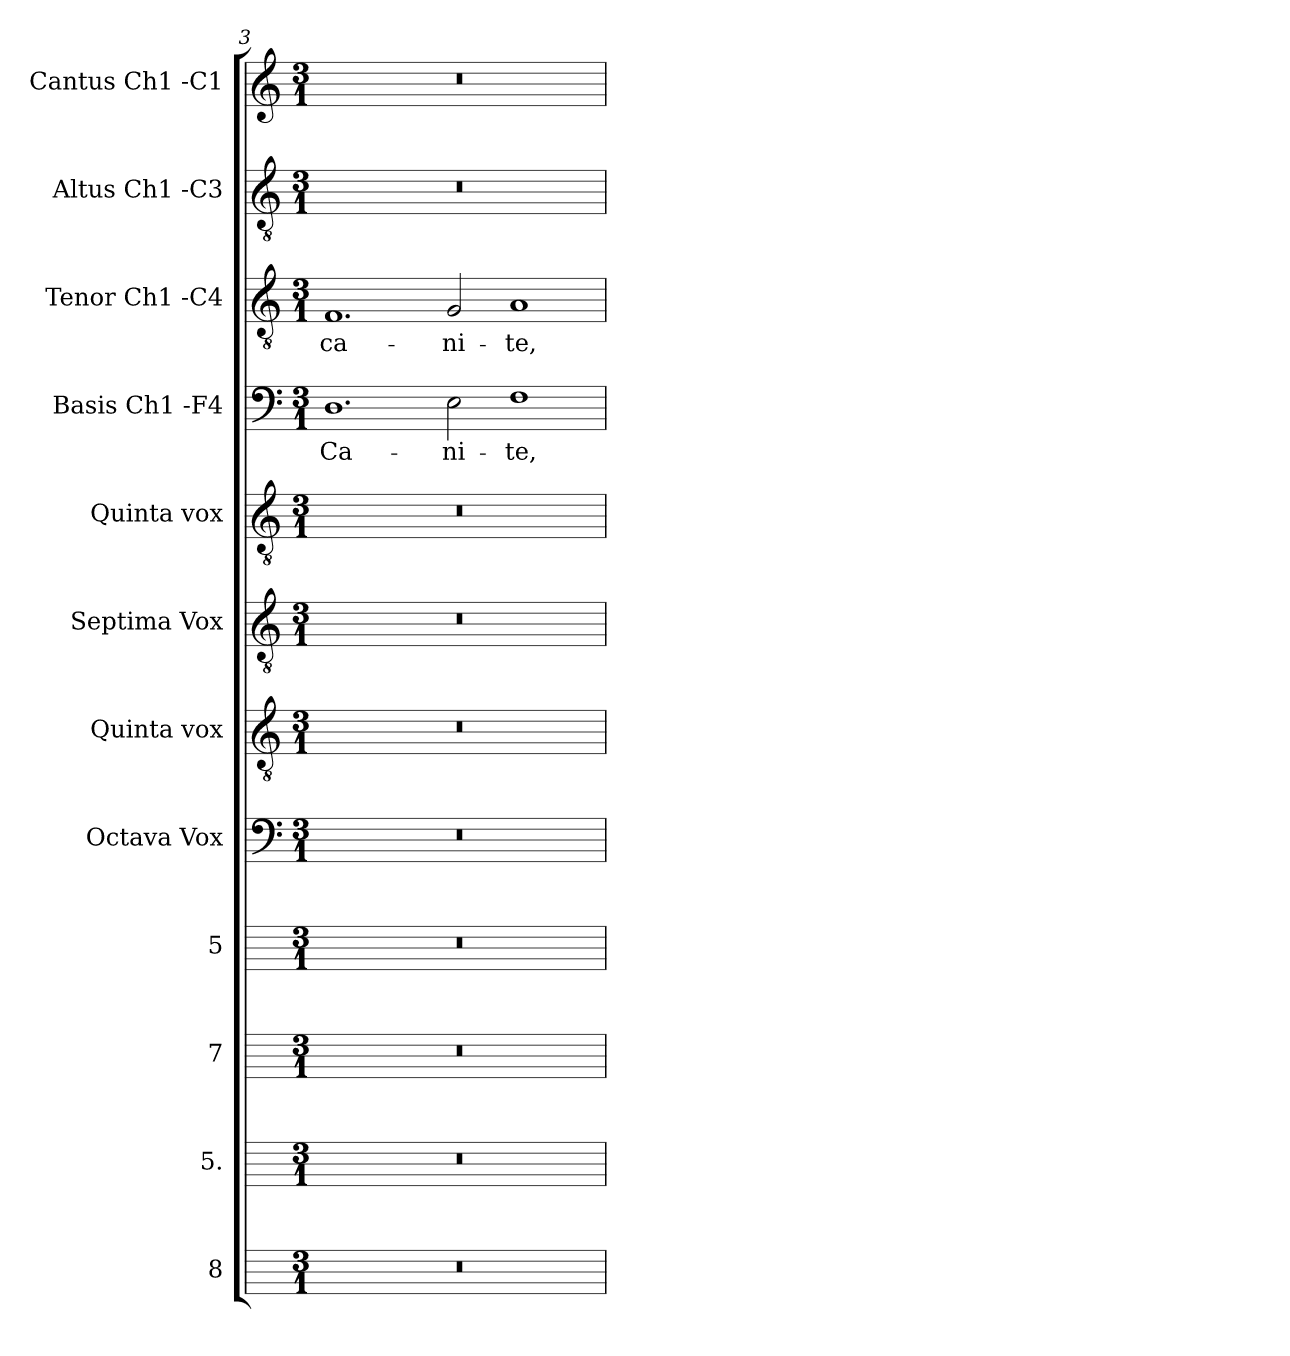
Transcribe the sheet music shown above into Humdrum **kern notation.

**kern	**kern	**kern	**kern	**kern	**kern	**kern	**kern	**kern	**text	**kern	**text	**kern	**kern
*part12	*part11	*part10	*part9	*part8	*part7	*part6	*part5	*part4	*part4	*part3	*part3	*part2	*part1
*staff12	*staff11	*staff10	*staff9	*staff8	*staff7	*staff6	*staff5	*staff4	*staff4	*staff3	*staff3	*staff2	*staff1
*I"8	*I"5.	*I"7	*I"5	*I"Octava  Vox	*I"Quinta  vox	*I"Septima  Vox	*I"Quinta  vox	*I"Basis  Ch1 -F4	*	*I"Tenor  Ch1 -C4	*	*I"Altus  Ch1 -C3	*I"Cantus  Ch1 -C1
*	*	*	*	*	*	*	*	*I'B	*	*I'T	*	*I'A	*I'C
*	*	*	*	*clefF4	*clefGv2	*clefGv2	*clefGv2	*clefF4	*	*clefGv2	*	*clefGv2	*clefG2
*k[]	*k[]	*k[]	*k[]	*k[]	*k[]	*k[]	*k[]	*k[]	*	*k[]	*	*k[]	*k[]
*C:	*C:	*C:	*C:	*C:	*C:	*C:	*C:	*C:	*	*C:	*	*C:	*C:
*M3/1	*M3/1	*M3/1	*M3/1	*M3/1	*M3/1	*M3/1	*M3/1	*M3/1	*	*M3/1	*	*M3/1	*M3/1
=3	=3	=3	=3	=3	=3	=3	=3	=3	=3	=3	=3	=3	=3
!	!	!	!	!	!	!	!	!	!LO:LY:b:cj	!	!LO:LY:b:cj	!	!
0.r	0.r	0.r	0.r	0.r	0.r	0.r	0.r	1.D	Ca-	1.F	ca-	0.r	0.r
!	!	!	!	!	!	!	!	!	!LO:LY:b:cj	!	!LO:LY:b:cj	!	!
.	.	.	.	.	.	.	.	2E\	-ni-	2G/	-ni-	.	.
!	!	!	!	!	!	!	!	!	!LO:LY:b:cj	!	!LO:LY:b:cj	!	!
.	.	.	.	.	.	.	.	1F	-te,	1A	-te,	.	.
=	=	=	=	=	=	=	=	=	=	=	=	=	=
*-	*-	*-	*-	*-	*-	*-	*-	*-	*-	*-	*-	*-	*-
